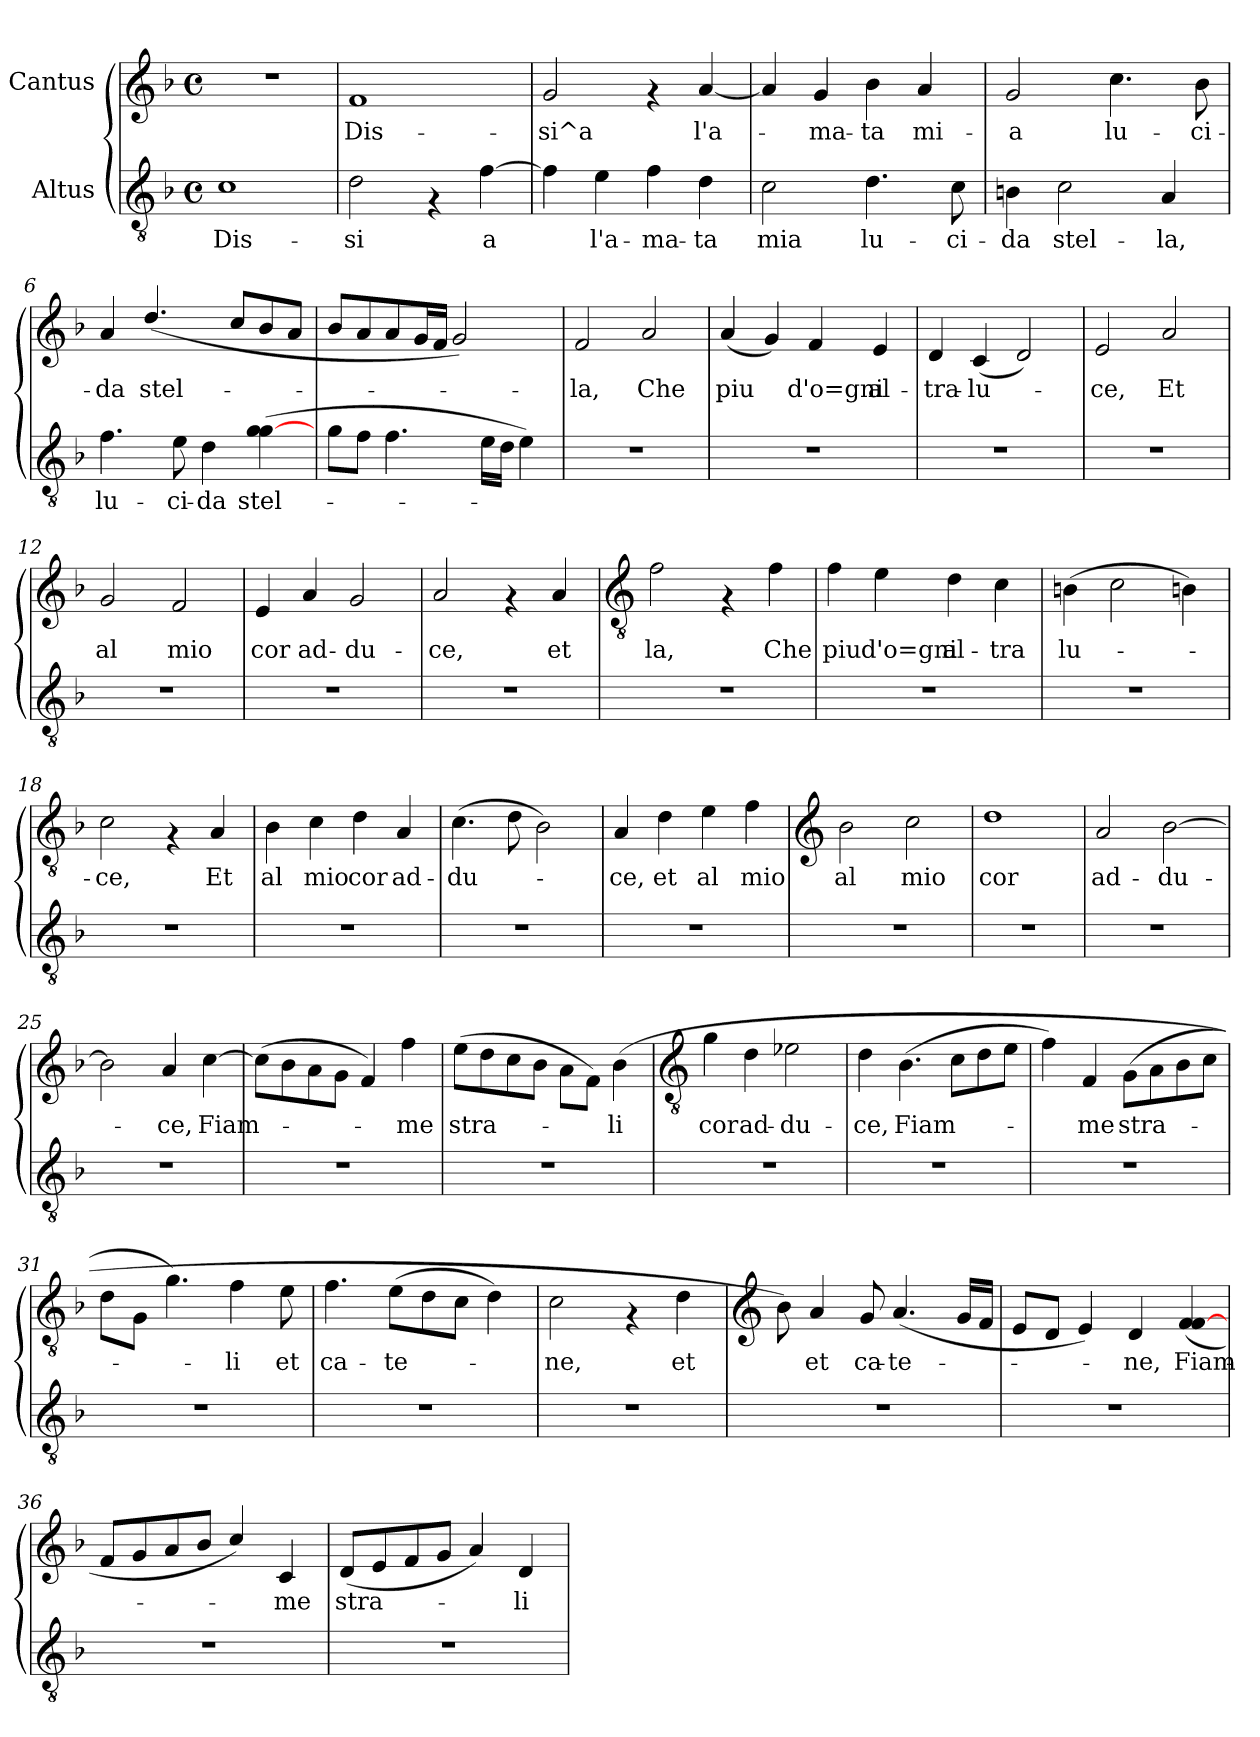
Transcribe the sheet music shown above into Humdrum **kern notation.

**kern	**text	**kern	**text
*part2	*part2	*part1	*part1
*staff2	*staff2	*staff1	*staff1
*I"Altus	*	*I"Cantus	*
*clefGv2	*	*clefG2	*
*k[b-]	*	*k[b-]	*
*F:	*	*F:	*
*M4/4	*	*M4/4	*
*met(c)	*	*met(c)	*
=1	=1	=1	=1
!	!LO:LY:b	!	!
1c	Dis-	1r	.
=2	=2	=2	=2
!	!LO:LY:b	!	!LO:LY:b
2d\	-si	1f	Dis-
4rF	.	.	.
!	!LO:LY:b	!	!
[>4f\	a	.	.
=3	=3	=3	=3
!	!	!	!LO:LY:b
4f\]	.	2g/	-si^a
!	!LO:LY:b	!	!
4e\	l'a-	.	.
!	!LO:LY:b	!	!
4f\	-ma-	4rf	.
!	!LO:LY:b	!	!LO:LY:b
4d\	-ta	[<4a/	l'a-
=4	=4	=4	=4
!	!LO:LY:b	!	!
2c\	mia	4a/]	.
!	!	!	!LO:LY:b
.	.	4g/	-ma-
!	!LO:LY:b	!	!LO:LY:b
4.d\	lu-	4b-\	-ta
!	!	!	!LO:LY:b
.	.	4a/	mi-
!	!LO:LY:b	!	!
8c\	-ci-	.	.
=5	=5	=5	=5
!	!LO:LY:b	!	!LO:LY:b
4Bn\	-da	2g/	-a
!	!LO:LY:b	!	!
2c\	stel-	.	.
!	!	!	!LO:LY:b
.	.	4.cc\	lu-
!	!LO:LY:b	!	!
4A/	-la,	.	.
!	!	!	!LO:LY:b
.	.	8b-\	-ci-
=6	=6	=6	=6
!	!LO:LY:b	!	!LO:LY:b
4.f\	lu-	4a/	-da
!	!	!	!LO:LY:b
.	.	(<4.dd/	stel-
!	!LO:LY:b	!	!
8e\	-ci-	.	.
!	!LO:LY:b	!	!
4d\	-da	.	.
.	.	8cc/L	.
!	!LO:LY:b	!	!
(>4g\ [>4g\	stel-	8b-/	.
.	.	8a/J	.
=7	=7	=7	=7
8g\L	.	8b-/L	.
8f\J	.	8a/	.
4.f\	.	8a/	.
.	.	16g/L	.
.	.	16f/JJ	.
.	.	2g/)	.
16e\LL	.	.	.
16d\JJ	.	.	.
4e\)	.	.	.
!!LO:LB:g=z
=8	=8	=8	=8
!	!	!	!LO:LY:b
1r	.	2f/	-la,
!	!	!	!LO:LY:b
.	.	2a/	Che
=9	=9	=9	=9
!	!	!	!LO:LY:b
1r	.	(<4a/	piu
.	.	4g/)	.
!	!	!	!LO:LY:b
.	.	4f/	d'o=gni
!	!	!	!LO:LY:b
.	.	4e/	al-
=10	=10	=10	=10
!	!	!	!LO:LY:b
1r	.	4d/	-tra-
!	!	!	!LO:LY:b
.	.	(<4c/	-lu-
.	.	2d/)	.
=11	=11	=11	=11
!	!	!	!LO:LY:b
1r	.	2e/	-ce,
!	!	!	!LO:LY:b
.	.	2a/	Et
=12	=12	=12	=12
!	!	!	!LO:LY:b
1r	.	2g/	al
!	!	!	!LO:LY:b
.	.	2f/	mio
=13	=13	=13	=13
!	!	!	!LO:LY:b
1r	.	4e/	cor
!	!	!	!LO:LY:b
.	.	4a/	ad-
!	!	!	!LO:LY:b
.	.	2g/	-du-
=14	=14	=14	=14
!	!	!	!LO:LY:b
1r	.	2a/	-ce,
.	.	4rf	.
!	!	!	!LO:LY:b
.	.	4a/	et
!!LO:LB:g=z
=15	=15	=15	=15
*	*	*clefGv2	*
!	!	!	!LO:LY:b
1r	.	2f\	la,
.	.	4rF	.
!	!	!	!LO:LY:b
.	.	4f\	Che
=16	=16	=16	=16
!	!	!	!LO:LY:b
1r	.	4f\	piu
!	!	!	!LO:LY:b
.	.	4e\	d'o=gni
!	!	!	!LO:LY:b
.	.	4d\	al-
!	!	!	!LO:LY:b
.	.	4c\	-tra
=17	=17	=17	=17
!	!	!	!LO:LY:b
1r	.	(>4Bn\	lu-
.	.	2c\	.
.	.	4Bn\)	.
=18	=18	=18	=18
!	!	!	!LO:LY:b
1r	.	2c\	-ce,
.	.	4rF	.
!	!	!	!LO:LY:b
.	.	4A/	Et
=19	=19	=19	=19
!	!	!	!LO:LY:b
1r	.	4B-\	al
!	!	!	!LO:LY:b
.	.	4c\	mio
!	!	!	!LO:LY:b
.	.	4d\	cor
!	!	!	!LO:LY:b
.	.	4A/	ad-
=20	=20	=20	=20
!	!	!	!LO:LY:b
1r	.	(>4.c\	-du-
.	.	8d\	.
.	.	2B-\)	.
=21	=21	=21	=21
!	!	!	!LO:LY:b
1r	.	4A/	-ce,
!	!	!	!LO:LY:b
.	.	4d\	et
!	!	!	!LO:LY:b
.	.	4e\	al
!	!	!	!LO:LY:b
.	.	4f\	mio
!!LO:LB:g=z
=22	=22	=22	=22
*	*	*clefG2	*
!	!	!	!LO:LY:b
1r	.	2b-\	al
!	!	!	!LO:LY:b
.	.	2cc\	mio
=23	=23	=23	=23
!	!	!	!LO:LY:b
1r	.	1dd	cor
=24	=24	=24	=24
!	!	!	!LO:LY:b
1r	.	2a/	ad-
!	!	!	!LO:LY:b
.	.	[>2b-\	-du-
=25	=25	=25	=25
1r	.	2b-\]	.
!	!	!	!LO:LY:b
.	.	4a/	-ce,
!	!	!	!LO:LY:b
.	.	[>4cc\	Fiam-
=26	=26	=26	=26
1r	.	(>8cc\L]	.
.	.	8b-\	.
.	.	8a\	.
.	.	8g\J	.
.	.	4f/)	.
!	!	!	!LO:LY:b
.	.	4ff\	-me
=27	=27	=27	=27
!	!	!	!LO:LY:b
1r	.	(>8ee\L	stra-
.	.	8dd\	.
.	.	8cc\	.
.	.	8b-\J	.
.	.	8a\L	.
.	.	8f\J)	.
!	!	!	!LO:LY:b
.	.	(>4b-\	-li
!!LO:LB:g=z
=28	=28	=28	=28
*	*	*clefGv2	*
!	!	!	!LO:LY:b
1r	.	4g\	cor
!	!	!	!LO:LY:b
.	.	4d\	ad-
!	!	!	!LO:LY:b
.	.	2e-X\	-du-
=29	=29	=29	=29
!	!	!	!LO:LY:b
1r	.	4d\	-ce,
!	!	!	!LO:LY:b
.	.	(>4.B-\	Fiam-
.	.	8c\L	.
.	.	8d\	.
.	.	8e\J	.
=30	=30	=30	=30
1r	.	4f\)	.
!	!	!	!LO:LY:b
.	.	4F/	-me
!	!	!	!LO:LY:b
.	.	(>8G\L	stra-
.	.	8A\	.
.	.	8B-\	.
.	.	8c\J	.
=31	=31	=31	=31
1r	.	8d\L	.
.	.	8G\J	.
.	.	4.g\)	.
!	!	!	!LO:LY:b
.	.	4f\	-li
!	!	!	!LO:LY:b
.	.	8e\	et
=32	=32	=32	=32
!	!	!	!LO:LY:b
1r	.	4.f\	ca-
!	!	!	!LO:LY:b
.	.	(>8e\L	-te-
.	.	8d\	.
.	.	8c\J	.
.	.	4d\)	.
=33	=33	=33	=33
!	!	!	!LO:LY:b
1r	.	2c\	-ne,
.	.	4rF	.
!	!	!	!LO:LY:b
.	.	4d\	et
!!LO:LB:g=z
=34	=34	=34	=34
*	*	*clefG2	*
1r	.	8b-\)	.
!	!	!	!LO:LY:b
.	.	4a/	et
!	!	!	!LO:LY:b
.	.	8g/	ca-
!	!	!	!LO:LY:b
.	.	(<4.a/	-te-
.	.	16g/LL	.
.	.	16f/JJ	.
=35	=35	=35	=35
1r	.	8e/L	.
.	.	8d/J	.
.	.	4e/)	.
!	!	!	!LO:LY:b
.	.	4d/	-ne,
!	!	!	!LO:LY:b
.	.	(<4f/ [<4f/	Fiam-
=36	=36	=36	=36
1r	.	8f/L	.
.	.	8g/	.
.	.	8a/	.
.	.	8b-/J	.
.	.	4cc/)	.
!	!	!	!LO:LY:b
.	.	4c/	-me
=37	=37	=37	=37
!	!	!	!LO:LY:b
1r	.	(<8d/L	stra-
.	.	8e/	.
.	.	8f/	.
.	.	8g/J	.
.	.	4a/)	.
!	!	!	!LO:LY:b
.	.	4d/	-li
=	=	=	=
*-	*-	*-	*-
